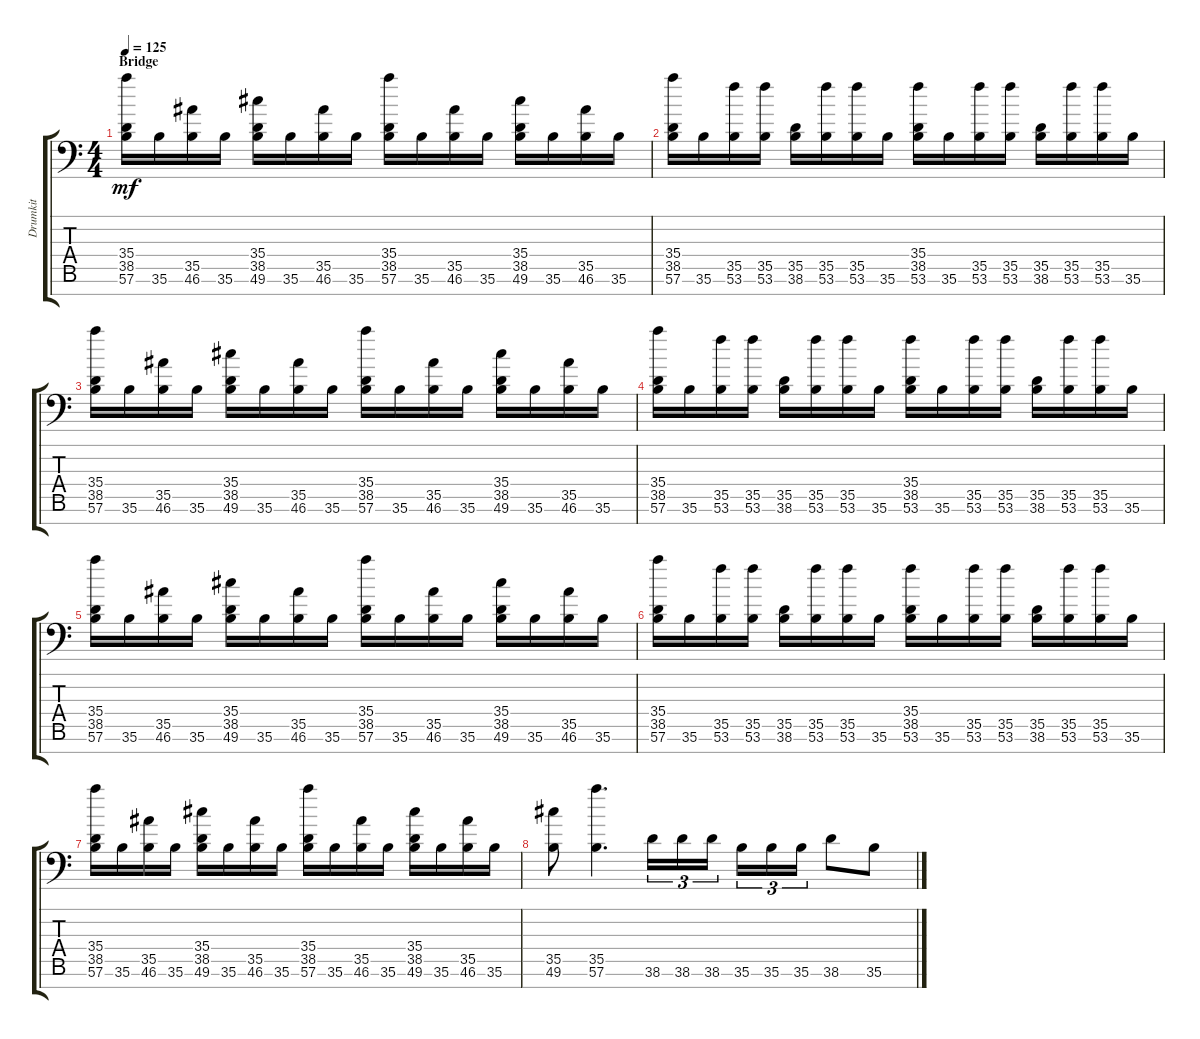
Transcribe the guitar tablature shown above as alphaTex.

\track ("Drumkit" "Drumkit") {instrument acousticgrandpiano}
\staff {score tabs}
\tuning (C-1 C-1 C-1 C-1 C-1 C-1 C-1) {hide}
\ts (4 4)
\section ("" "Bridge")
\tempo 125
\clef f4
\ks c
(35.4 38.5 57.6).16{dy mf} 35.6.16 (35.5 46.6).16 35.6.16 (35.4 38.5 49.6).16 35.6.16 (35.5 46.6).16 35.6.16 (35.4 38.5 57.6).16 35.6.16 (35.5 46.6).16 35.6.16 (35.4 38.5 49.6).16 35.6.16 (35.5 46.6).16 35.6.16 |
(35.4 38.5 57.6).16 35.6.16 (35.5 53.6).16 (35.5 53.6).16 (35.5 38.6).16 (35.5 53.6).16 (35.5 53.6).16 35.6.16 (35.4 38.5 53.6).16 35.6.16 (35.5 53.6).16 (35.5 53.6).16 (35.5 38.6).16 (35.5 53.6).16 (35.5 53.6).16 35.6.16 |
(35.4 38.5 57.6).16 35.6.16 (35.5 46.6).16 35.6.16 (35.4 38.5 49.6).16 35.6.16 (35.5 46.6).16 35.6.16 (35.4 38.5 57.6).16 35.6.16 (35.5 46.6).16 35.6.16 (35.4 38.5 49.6).16 35.6.16 (35.5 46.6).16 35.6.16 |
(35.4 38.5 57.6).16 35.6.16 (35.5 53.6).16 (35.5 53.6).16 (35.5 38.6).16 (35.5 53.6).16 (35.5 53.6).16 35.6.16 (35.4 38.5 53.6).16 35.6.16 (35.5 53.6).16 (35.5 53.6).16 (35.5 38.6).16 (35.5 53.6).16 (35.5 53.6).16 35.6.16 |
(35.4 38.5 57.6).16 35.6.16 (35.5 46.6).16 35.6.16 (35.4 38.5 49.6).16 35.6.16 (35.5 46.6).16 35.6.16 (35.4 38.5 57.6).16 35.6.16 (35.5 46.6).16 35.6.16 (35.4 38.5 49.6).16 35.6.16 (35.5 46.6).16 35.6.16 |
(35.4 38.5 57.6).16 35.6.16 (35.5 53.6).16 (35.5 53.6).16 (35.5 38.6).16 (35.5 53.6).16 (35.5 53.6).16 35.6.16 (35.4 38.5 53.6).16 35.6.16 (35.5 53.6).16 (35.5 53.6).16 (35.5 38.6).16 (35.5 53.6).16 (35.5 53.6).16 35.6.16 |
(35.4 38.5 57.6).16 35.6.16 (35.5 46.6).16 35.6.16 (35.4 38.5 49.6).16 35.6.16 (35.5 46.6).16 35.6.16 (35.4 38.5 57.6).16 35.6.16 (35.5 46.6).16 35.6.16 (35.4 38.5 49.6).16 35.6.16 (35.5 46.6).16 35.6.16 |
(35.5 49.6).8 (35.5 57.6).4{d} 38.6.16{tu (3 2)} 38.6.16{tu (3 2)} 38.6.16{tu (3 2)} 35.6.16{tu (3 2)} 35.6.16{tu (3 2)} 35.6.16{tu (3 2)} 38.6.8 35.6.8
